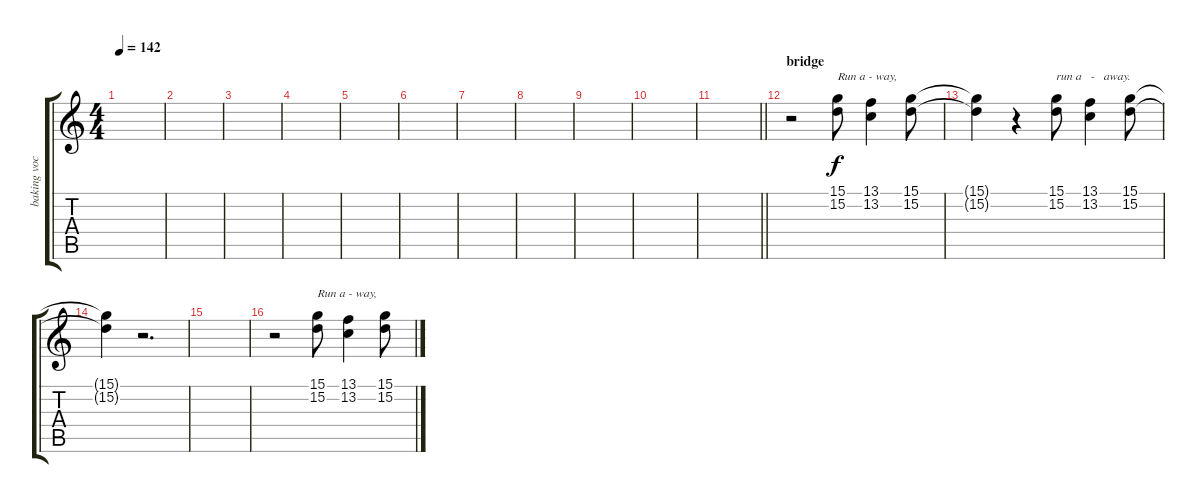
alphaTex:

\track ("baking vocals" "baking voc") {instrument sopranosax}
\staff {score tabs}
\tuning (E4 B3 G3 D3 A2 D2) {hide}
\ts (4 4)
\tempo 142
\clef g2
\ks c
|
|
|
|
|
|
|
|
|
|
\barLineRight lightlight
|
\section ("" "bridge")
r.2 (15.1 15.2).8{txt "Run a - way,"} (13.1 13.2).4 (15.1 15.2).8 |
(15.1{t} 15.2{t}).4 r.4 (15.1 15.2).8{txt "run a   -   away."} (13.1 13.2).4 (15.1 15.2).8 |
(15.1{t} 15.2{t}).4 r.2{d} |
|
r.2 (15.1 15.2).8{txt "Run a - way,"} (13.1 13.2).4 (15.1 15.2).8
